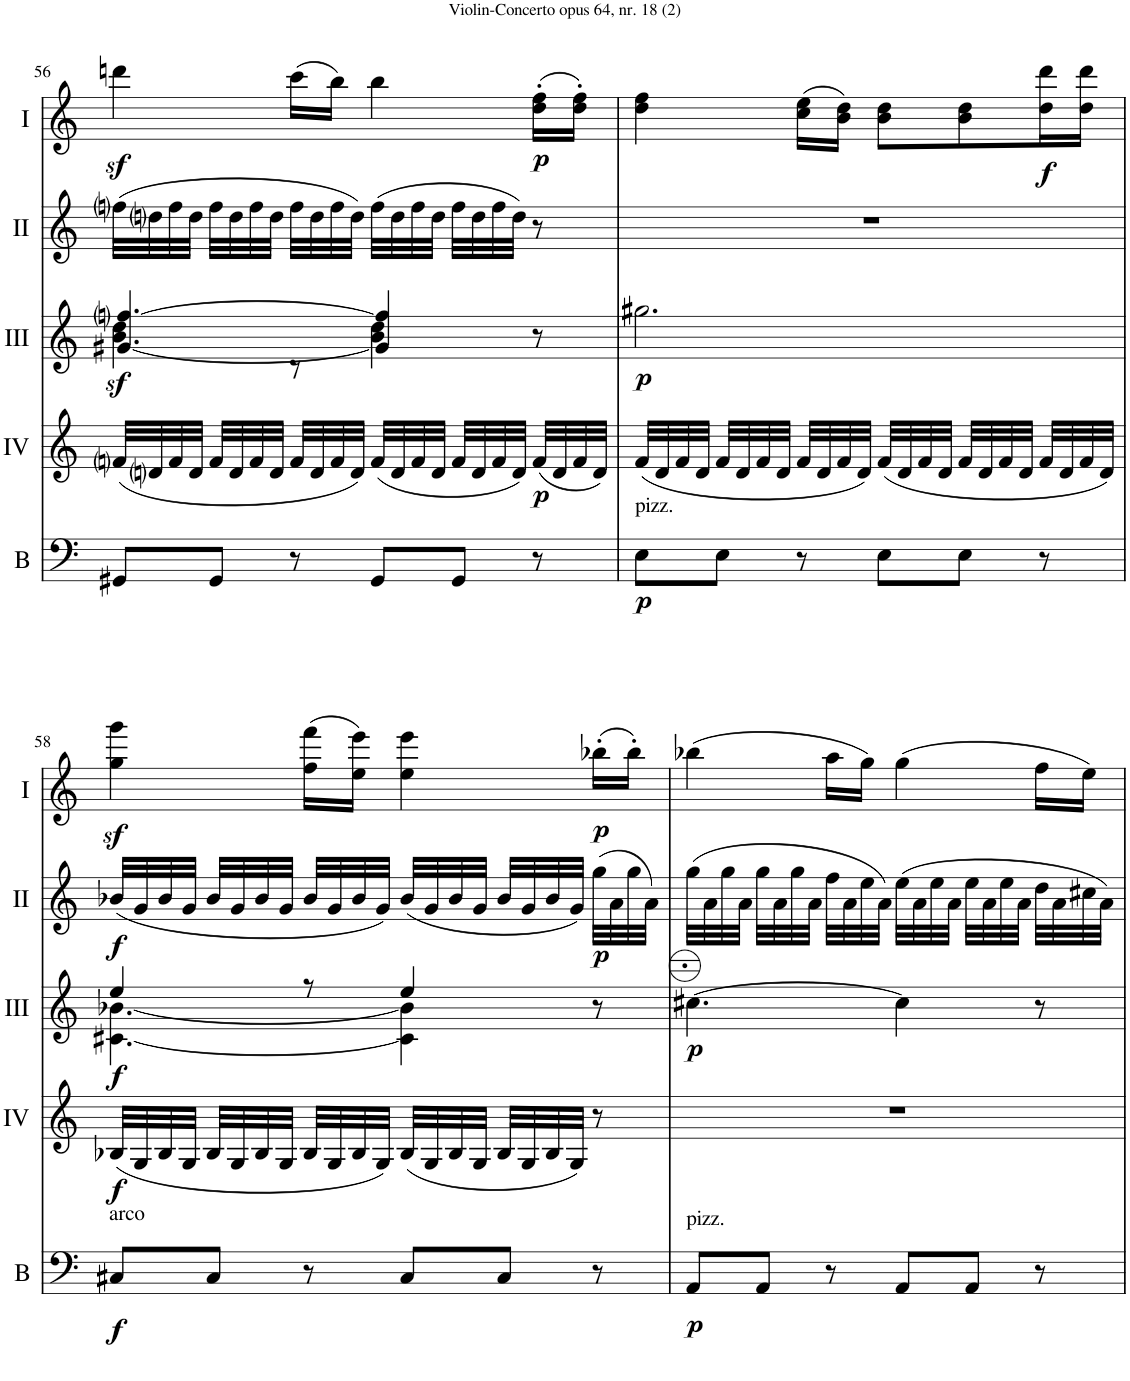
**kern	**dynam	**kern	**dynam	**kern	**dynam	**kern	**dynam	**kern	**dynam
*part5	*part5	*part4	*part4	*part3	*part3	*part2	*part2	*part1	*part1
*staff5	*staff5	*staff4	*staff4	*staff3	*staff3	*staff2	*staff2	*staff1	*staff1
*I"Bass	*	*I"Acc. 4	*	*I"Acc. 3	*	*I"Acc. 2	*	*I"Acc. 1	*
*I'B	*	*	*	*	*	*	*	*	*
!!LO:PB:g=z
*clefF4	*	*clefG2	*	*clefG2	*	*clefG2	*	*clefG2	*
*Trd7c12	*	*Trd7c12	*	*	*	*	*	*	*
*k[]	*	*k[]	*	*k[]	*	*k[]	*	*k[]	*
*M6/8	*	*M6/8	*	*M6/8	*	*M6/8	*	*M6/8	*
=56	=56	=56	=56	=56	=56	=56	=56	=56	=56
*	*	*	*	*^	*	*	*	*	*
!	!	!	!	!	!	!LO:DY:b	!	!	!	!
8GG#X/L	.	(32ffni/LLL	.	[<4.G#X/ [4.fni/	4B\ 4d\	sf	(32ffni\LLL	.	4dddnz<\	.
.	.	32ddni/	.	.	.	.	32ddni\	.	.	.
.	.	32ff/	.	.	.	.	32ff\	.	.	.
.	.	32dd/JJJ	.	.	.	.	32dd\JJJ	.	.	.
8GG#/J	.	32ff/LLL	.	.	.	.	32ff\LLL	.	.	.
.	.	32dd/	.	.	.	.	32dd\	.	.	.
.	.	32ff/	.	.	.	.	32ff\	.	.	.
.	.	32dd/JJJ	.	.	.	.	32dd\JJJ	.	.	.
8r	.	32ff/LLL	.	.	8r	.	32ff\LLL	.	(16ccc\LL	.
.	.	32dd/	.	.	.	.	32dd\	.	.	.
.	.	32ff/	.	.	.	.	32ff\	.	16bb\JJ)	.
.	.	32dd/JJJ)	.	.	.	.	32dd\JJJ)	.	.	.
8GG#/L	.	(32ff/LLL	.	4G#/] 4f/]	4B\ 4d\	.	(32ff\LLL	.	4bb\	.
.	.	32dd/	.	.	.	.	32dd\	.	.	.
.	.	32ff/	.	.	.	.	32ff\	.	.	.
.	.	32dd/JJJ	.	.	.	.	32dd\JJJ	.	.	.
8GG#/J	.	32ff/LLL	.	.	.	.	32ff\LLL	.	.	.
.	.	32dd/	.	.	.	.	32dd\	.	.	.
.	.	32ff/	.	.	.	.	32ff\	.	.	.
.	.	32dd/JJJ)	.	.	.	.	32dd\JJJ)	.	.	.
!	!	!	!LO:DY:b	!	!	!	!	!	!	!LO:DY:b
8r	.	(32ff/LLL	p	8r	8ryy	.	8r	.	(16dd\' 16ff\'LL	p
.	.	32dd/	.	.	.	.	.	.	.	.
.	.	32ff/	.	.	.	.	.	.	16dd\' 16ff\'JJ)	.
.	.	32dd/JJJ)	.	.	.	.	.	.	.	.
*	*	*	*	*v	*v	*	*	*	*	*
=57	=57	=57	=57	=57	=57	=57	=57	=57	=57
!LO:TX:a:t=pizz.	!	!	!	!	!	!	!	!	!
!	!LO:DY:b	!	!	!	!LO:DY:b	!	!	!	!
8E\L	p	(32ff/LLL	.	2.g#X\	p	2.r	.	4dd\ 4ff\	.
.	.	32dd/	.	.	.	.	.	.	.
.	.	32ff/	.	.	.	.	.	.	.
.	.	32dd/JJJ	.	.	.	.	.	.	.
8E\J	.	32ff/LLL	.	.	.	.	.	.	.
.	.	32dd/	.	.	.	.	.	.	.
.	.	32ff/	.	.	.	.	.	.	.
.	.	32dd/JJJ	.	.	.	.	.	.	.
8r	.	32ff/LLL	.	.	.	.	.	(16cc\ 16ee\LL	.
.	.	32dd/	.	.	.	.	.	.	.
.	.	32ff/	.	.	.	.	.	16b\ 16dd\JJ)	.
.	.	32dd/JJJ)	.	.	.	.	.	.	.
8E\L	.	(32ff/LLL	.	.	.	.	.	8b\ 8dd\L	.
.	.	32dd/	.	.	.	.	.	.	.
.	.	32ff/	.	.	.	.	.	.	.
.	.	32dd/JJJ	.	.	.	.	.	.	.
8E\J	.	32ff/LLL	.	.	.	.	.	8b\ 8dd\	.
.	.	32dd/	.	.	.	.	.	.	.
.	.	32ff/	.	.	.	.	.	.	.
.	.	32dd/JJJ	.	.	.	.	.	.	.
!	!	!	!	!	!	!	!	!	!LO:DY:b
8r	.	32ff/LLL	.	.	.	.	.	16dd\ 16ddd\L	f
.	.	32dd/	.	.	.	.	.	.	.
.	.	32ff/	.	.	.	.	.	16dd\ 16ddd\JJ	.
.	.	32dd/JJJ)	.	.	.	.	.	.	.
!!LO:LB:g=z
=58	=58	=58	=58	=58	=58	=58	=58	=58	=58
*	*	*	*	*^	*	*	*	*	*
!LO:TX:a:t=arco	!	!	!	!	!	!	!	!	!	!
!	!LO:DY:b	!	!LO:DY:b	!	!	!LO:DY:b	!	!LO:DY:b	!	!
8C#X/L	f	(32b-X/LLL	f	4e/	[<4.C#X\ [4.B-X\	f	(32b-X/LLL	f	4gg\z< 4ggg\z<	.
.	.	32g/	.	.	.	.	32g/	.	.	.
.	.	32b-/	.	.	.	.	32b-/	.	.	.
.	.	32g/JJJ	.	.	.	.	32g/JJJ	.	.	.
8C#/J	.	32b-/LLL	.	.	.	.	32b-/LLL	.	.	.
.	.	32g/	.	.	.	.	32g/	.	.	.
.	.	32b-/	.	.	.	.	32b-/	.	.	.
.	.	32g/JJJ	.	.	.	.	32g/JJJ	.	.	.
8r	.	32b-/LLL	.	8r	.	.	32b-/LLL	.	(16ff\ 16fff\LL	.
.	.	32g/	.	.	.	.	32g/	.	.	.
.	.	32b-/	.	.	.	.	32b-/	.	16ee\ 16eee\JJ)	.
.	.	32g/JJJ)	.	.	.	.	32g/JJJ)	.	.	.
8C#/L	.	(32b-/LLL	.	4e/	4C#\] 4B-\]	.	(32b-/LLL	.	4ee\ 4eee\	.
.	.	32g/	.	.	.	.	32g/	.	.	.
.	.	32b-/	.	.	.	.	32b-/	.	.	.
.	.	32g/JJJ	.	.	.	.	32g/JJJ	.	.	.
8C#/J	.	32b-/LLL	.	.	.	.	32b-/LLL	.	.	.
.	.	32g/	.	.	.	.	32g/	.	.	.
.	.	32b-/	.	.	.	.	32b-/	.	.	.
.	.	32g/JJJ)	.	.	.	.	32g/JJJ)	.	.	.
!	!	!	!	!	!	!	!	!LO:DY:b	!	!LO:DY:b
8r	.	8r	.	8r	8ryy	.	(32gg\LLL	p	(16bb-X'\LL	p
.	.	.	.	.	.	.	32a\	.	.	.
.	.	.	.	.	.	.	32gg\	.	16bb-'\JJ)	.
.	.	.	.	.	.	.	32a\JJJ)	.	.	.
*	*	*	*	*v	*v	*	*	*	*	*
=59	=59	=59	=59	=59	=59	=59	=59	=59	=59
!LO:TX:a:t=pizz.	!	!	!	!	!	!	!	!	!
!	!LO:DY:b	!	!	!	!LO:DY:b	!	!	!	!
8AA/L	p	2.r	.	[4.cc#X\	p	(32gg\LLL	.	(4bb-X\	.
.	.	.	.	.	.	32a\	.	.	.
.	.	.	.	.	.	32gg\	.	.	.
.	.	.	.	.	.	32a\JJJ	.	.	.
8AA/J	.	.	.	.	.	32gg\LLL	.	.	.
.	.	.	.	.	.	32a\	.	.	.
.	.	.	.	.	.	32gg\	.	.	.
.	.	.	.	.	.	32a\JJJ	.	.	.
8r	.	.	.	.	.	32ff\LLL	.	16aa\LL	.
.	.	.	.	.	.	32a\	.	.	.
.	.	.	.	.	.	32ee\	.	16gg\JJ)	.
.	.	.	.	.	.	32a\JJJ)	.	.	.
8AA/L	.	.	.	4cc#\]	.	(32ee\LLL	.	(4gg\	.
.	.	.	.	.	.	32a\	.	.	.
.	.	.	.	.	.	32ee\	.	.	.
.	.	.	.	.	.	32a\JJJ	.	.	.
8AA/J	.	.	.	.	.	32ee\LLL	.	.	.
.	.	.	.	.	.	32a\	.	.	.
.	.	.	.	.	.	32ee\	.	.	.
.	.	.	.	.	.	32a\JJJ	.	.	.
8r	.	.	.	8r	.	32dd\LLL	.	16ff\LL	.
.	.	.	.	.	.	32a\	.	.	.
.	.	.	.	.	.	32cc#X\	.	16ee\JJ)	.
.	.	.	.	.	.	32a\JJJ)	.	.	.
=	=	=	=	=	=	=	=	=	=
*-	*-	*-	*-	*-	*-	*-	*-	*-	*-
